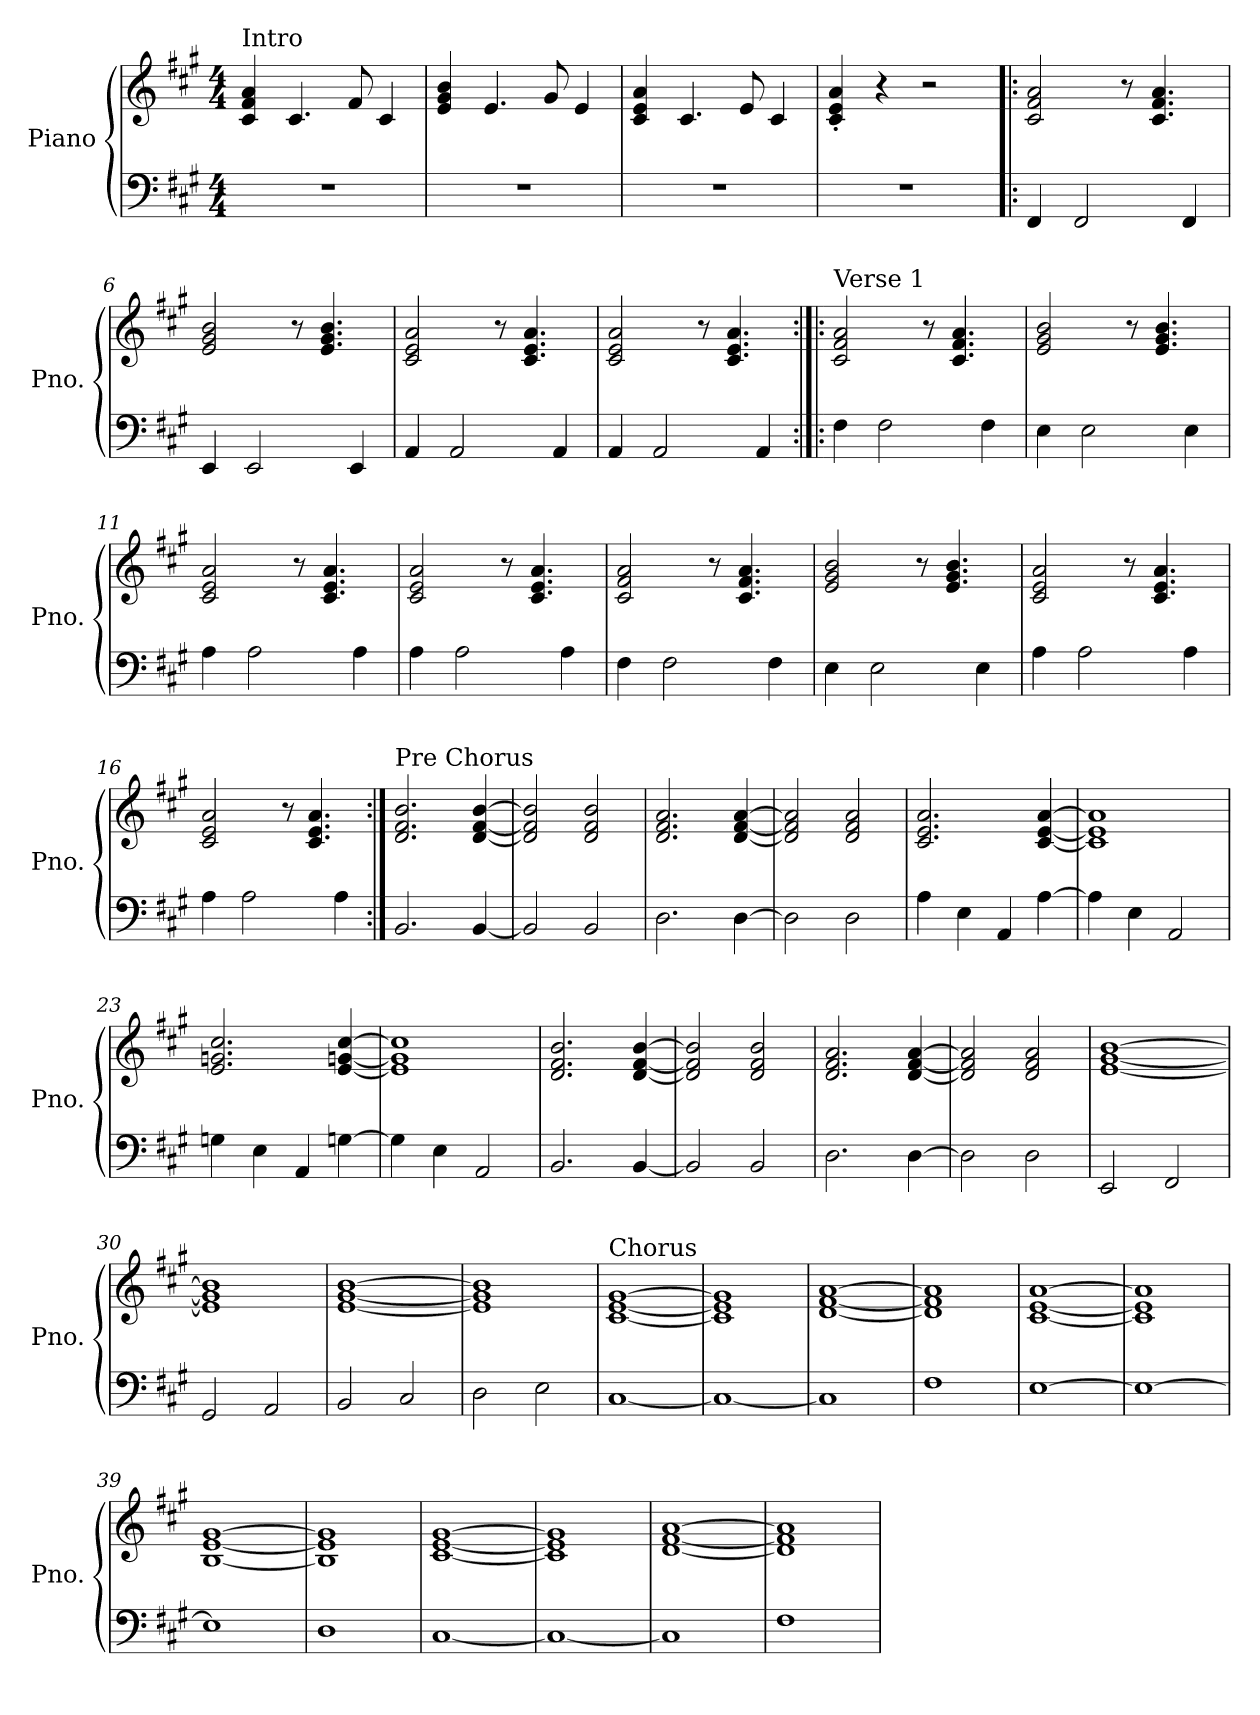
**kern	**kern
*part1	*part1
*staff2	*staff1
*I"Piano	*
*I'Pno.	*
*clefF4	*clefG2
*k[f#c#g#]	*k[f#c#g#]
*M4/4	*M4/4
*MM235	*MM235
=1	=1
!	!LO:TX:a:t=Intro
1r	4c#/ 4f#/ 4a/
.	4.c#/
.	8f#/
.	4c#/
=2	=2
1r	4e/ 4g#/ 4b/
.	4.e/
.	8g#/
.	4e/
=3	=3
1r	4c#/ 4e/ 4a/
.	4.c#/
.	8e/
.	4c#/
=4	=4
1r	4c#/' 4e/' 4a/'
.	4r
.	2r
=5!|:	=5!|:
4FF#/	2c#/ 2f#/ 2a/
2FF#/	.
.	8r
.	4.c#/ 4.f#/ 4.a/
4FF#/	.
=6	=6
4EE/	2e/ 2g#/ 2b/
2EE/	.
.	8r
.	4.e/ 4.g#/ 4.b/
4EE/	.
=7	=7
4AA/	2c#/ 2e/ 2a/
2AA/	.
.	8r
.	4.c#/ 4.e/ 4.a/
4AA/	.
=8	=8
4AA/	2c#/ 2e/ 2a/
2AA/	.
.	8r
.	4.c#/ 4.e/ 4.a/
4AA/	.
!!LO:LB:g=z
=9:|!|:	=9:|!|:
!	!LO:TX:a:t=Verse 1
4F#\	2c#/ 2f#/ 2a/
2F#\	.
.	8r
.	4.c#/ 4.f#/ 4.a/
4F#\	.
=10	=10
4E\	2e/ 2g#/ 2b/
2E\	.
.	8r
.	4.e/ 4.g#/ 4.b/
4E\	.
=11	=11
4A\	2c#/ 2e/ 2a/
2A\	.
.	8r
.	4.c#/ 4.e/ 4.a/
4A\	.
=12	=12
4A\	2c#/ 2e/ 2a/
2A\	.
.	8r
.	4.c#/ 4.e/ 4.a/
4A\	.
=13	=13
4F#\	2c#/ 2f#/ 2a/
2F#\	.
.	8r
.	4.c#/ 4.f#/ 4.a/
4F#\	.
=14	=14
4E\	2e/ 2g#/ 2b/
2E\	.
.	8r
.	4.e/ 4.g#/ 4.b/
4E\	.
=15	=15
4A\	2c#/ 2e/ 2a/
2A\	.
.	8r
.	4.c#/ 4.e/ 4.a/
4A\	.
=16	=16
4A\	2c#/ 2e/ 2a/
2A\	.
.	8r
.	4.c#/ 4.e/ 4.a/
4A\	.
=17:|!	=17:|!
!	!LO:TX:a:t=Pre Chorus
2.BB/	2.d/ 2.f#/ 2.b/
[4BB/	[4d/ [4f#/ [4b/
!!LO:LB:g=z
=18	=18
2BB/]	2d/] 2f#/] 2b/]
2BB/	2d/ 2f#/ 2b/
=19	=19
2.D\	2.d/ 2.f#/ 2.a/
[4D\	[4d/ [4f#/ [4a/
=20	=20
2D\]	2d/] 2f#/] 2a/]
2D\	2d/ 2f#/ 2a/
=21	=21
4A\	2.c#/ 2.e/ 2.a/
4E\	.
4AA/	.
[4A\	[4c#/ [4e/ [4a/
=22	=22
4A\]	1c#] 1e] 1a]
4E\	.
2AA/	.
=23	=23
4Gn\	2.e/ 2.gn/ 2.cc#/
4E\	.
4AA/	.
[4Gn\	[4e/ [4gn/ [4cc#/
=24	=24
4G\]	1e] 1g] 1cc#]
4E\	.
2AA/	.
=25	=25
2.BB/	2.d/ 2.f#/ 2.b/
[4BB/	[4d/ [4f#/ [4b/
=26	=26
2BB/]	2d/] 2f#/] 2b/]
2BB/	2d/ 2f#/ 2b/
=27	=27
2.D\	2.d/ 2.f#/ 2.a/
[4D\	[4d/ [4f#/ [4a/
=28	=28
2D\]	2d/] 2f#/] 2a/]
2D\	2d/ 2f#/ 2a/
!!LO:LB:g=z
=29	=29
2EE/	[1e [1g# [1b
2FF#/	.
=30	=30
2GG#/	1e] 1g#] 1b]
2AA/	.
=31	=31
2BB/	[1e [1g# [1b
2C#/	.
=32	=32
2D\	1e] 1g#] 1b]
2E\	.
=33	=33
!	!LO:TX:a:t=Chorus
[1C#	[1c# [1e [1g#
=34	=34
1C#_	1c#] 1e] 1g#]
=35	=35
1C#]	[1d [1f# [1a
=36	=36
1F#	1d] 1f#] 1a]
=37	=37
[1E	[1c# [1e [1a
=38	=38
1E_	1c#] 1e] 1a]
=39	=39
1E]	[1B [1e [1g#
=40	=40
1D	1B] 1e] 1g#]
=41	=41
[1C#	[1c# [1e [1g#
=42	=42
1C#_	1c#] 1e] 1g#]
=43	=43
1C#]	[1d [1f# [1a
=44	=44
1F#	1d] 1f#] 1a]
=	=
*-	*-
